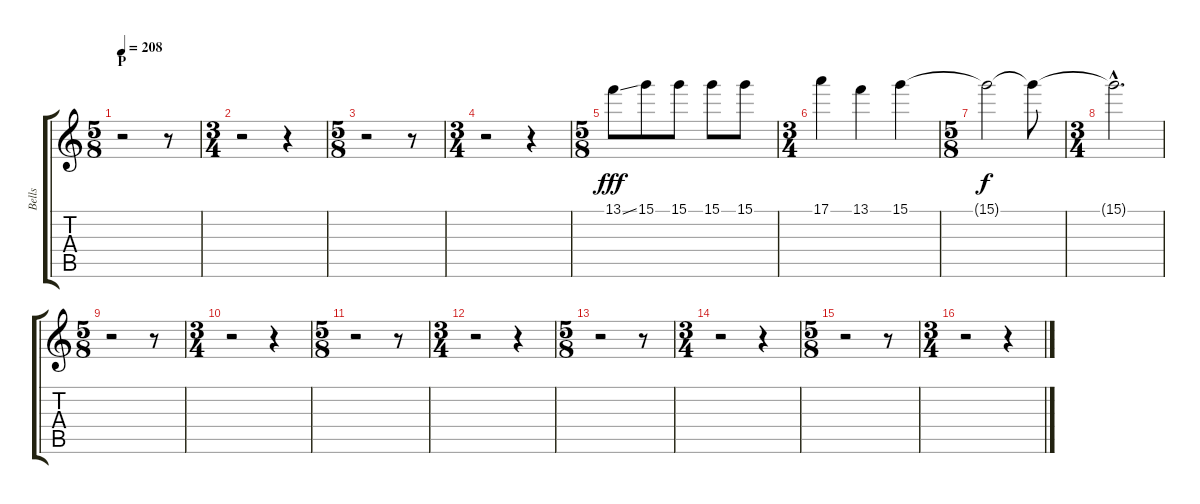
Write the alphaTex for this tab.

\track ("Bells" "Bells") {instrument celesta}
\staff {score tabs}
\tuning (E5 B4 G4 D4 A3 E3) {hide}
\ts (5 8)
\section ("" "P")
\tempo 208
\clef g2
\ks c
r.2{dy fff} r.8 |
\ts (3 4)
r.2 r.4 |
\ts (5 8)
r.2 r.8 |
\ts (3 4)
r.2 r.4 |
\ts (5 8)
13.1{ss}.8 15.1.8 15.1.8 15.1.8 15.1.8 |
\ts (3 4)
17.1.4 13.1.4 15.1.4 |
\ts (5 8)
15.1{t}.2{dy f} 15.1{t}.8 |
\ts (3 4)
15.1{hac t}.2{d} |
\ts (5 8)
r.2 r.8 |
\ts (3 4)
r.2 r.4 |
\ts (5 8)
r.2 r.8 |
\ts (3 4)
r.2 r.4 |
\ts (5 8)
r.2 r.8 |
\ts (3 4)
r.2 r.4 |
\ts (5 8)
r.2 r.8 |
\ts (3 4)
r.2 r.4
